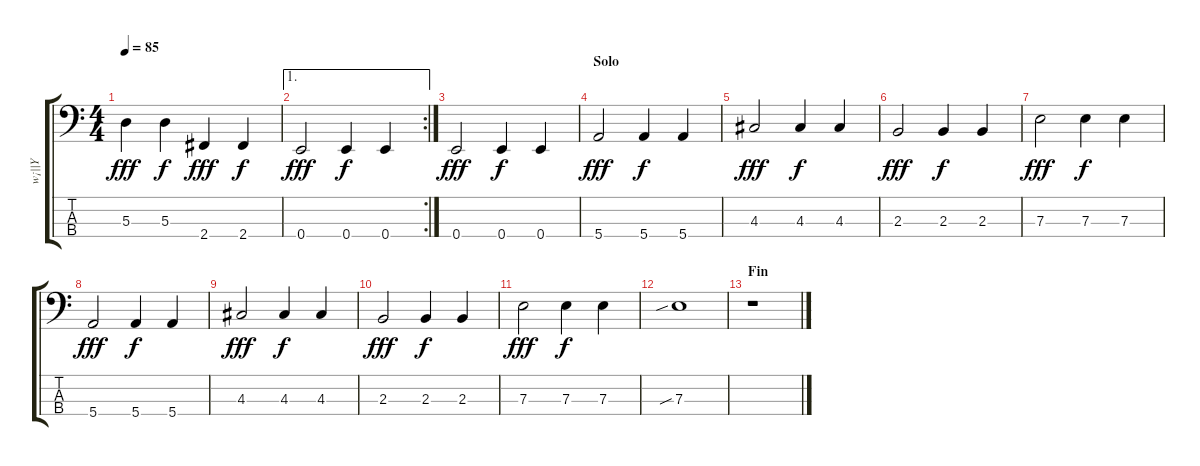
\track ("w¡||Y" "w¡||Y") {instrument electricbassfinger}
\staff {score tabs}
\tuning (G2 D2 A1 E1) {hide}
\ts (4 4)
\tempo 85
\clef f4
\ks c
5.3.4{dy fff} 5.3.4{dy f} 2.4.4{dy fff} 2.4.4{dy f} |
\ae 1
\rc 2
0.4.2{dy fff} 0.4.4{dy f} 0.4.4 |
0.4.2{dy fff} 0.4.4{dy f} 0.4.4 |
\section ("" "Solo")
5.4.2{dy fff} 5.4.4{dy f} 5.4.4 |
4.3.2{dy fff} 4.3.4{dy f} 4.3.4 |
2.3.2{dy fff} 2.3.4{dy f} 2.3.4 |
7.3.2{dy fff} 7.3.4{dy f} 7.3.4 |
5.4.2{dy fff} 5.4.4{dy f} 5.4.4 |
4.3.2{dy fff} 4.3.4{dy f} 4.3.4 |
2.3.2{dy fff} 2.3.4{dy f} 2.3.4 |
7.3.2{dy fff} 7.3.4{dy f} 7.3.4 |
7.3{sib}.1 |
\section ("" "Fin")
r.1
